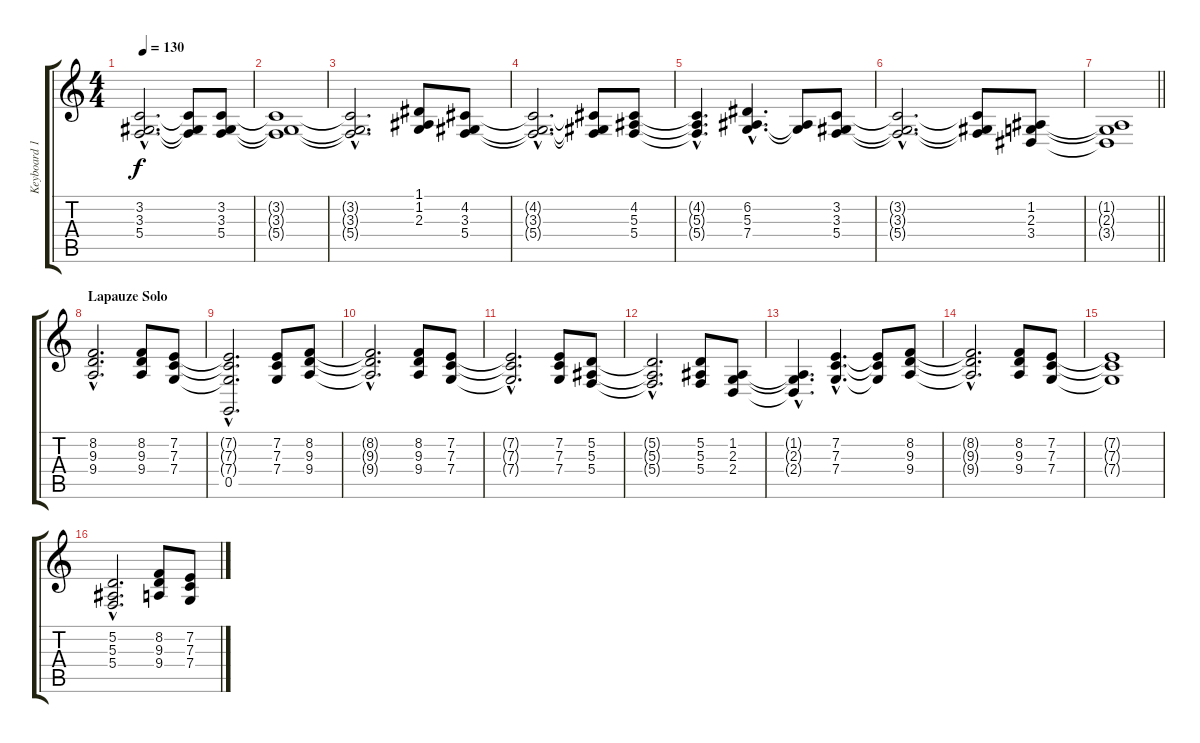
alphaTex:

\track ("Keyboard 1" "Keyboard 1") {instrument harpsichord}
\staff {score tabs}
\tuning (D4 A3 F3 C3 G2 D2) {hide}
\ts (4 4)
\tempo 130
\clef g2
\ks c
(3.2{hac t} 3.3{hac t} 5.4{hac t}).2{d dy f} (3.2{t} 3.3{t} 5.4{t}).8 (3.2 3.3 5.4).8 |
(3.2{t} 3.3{t} 5.4{t}).1 |
(3.2{hac t} 3.3{hac t} 5.4{hac t}).2{d} (1.1 1.2 2.3).8 (4.2 3.3 5.4).8 |
(4.2{hac t} 3.3{hac t} 5.4{hac t}).2{d} (4.2{t} 3.3{t} 5.4{t}).8 (4.2 5.3 5.4).8 |
(4.2{hac t} 5.3{hac t} 5.4{hac t}).4{d} (6.2{hac} 5.3{hac} 7.4{hac}).4{d} (5.3{t} 7.4{t}).8 (3.2 3.3 5.4).8 |
(3.2{hac t} 3.3{hac t} 5.4{hac t}).2{d} (3.2{t} 3.3{t} 5.4{t}).8 (1.2 2.3 3.4).8 |
\barLineRight lightlight
(1.2{t} 2.3{t} 3.4{t}).1 |
\section ("" "Lapauze Solo")
(8.2{hac} 9.3{hac} 9.4{hac}).2{d} (8.2 9.3 9.4).8 (7.2 7.3 7.4).8 |
(7.2{hac t} 7.3{hac t} 7.4{hac t} 0.5{hac}).2{d} (7.2 7.3 7.4).8 (8.2 9.3 9.4).8 |
(8.2{hac t} 9.3{hac t} 9.4{hac t}).2{d} (8.2 9.3 9.4).8 (7.2 7.3 7.4).8 |
(7.2{hac t} 7.3{hac t} 7.4{hac t}).2{d} (7.2 7.3 7.4).8 (5.2 5.3 5.4).8 |
(5.2{hac t} 5.3{hac t} 5.4{hac t}).2{d} (5.2 5.3 5.4).8 (1.2 2.3 2.4).8 |
(1.2{hac t} 2.3{hac t} 2.4{hac t}).4{d} (7.2{hac} 7.3{hac} 7.4{hac}).4{d} (7.2{t} 7.3{t} 7.4{t}).8 (8.2 9.3 9.4).8 |
(8.2{hac t} 9.3{hac t} 9.4{hac t}).2{d} (8.2 9.3 9.4).8 (7.2 7.3 7.4).8 |
(7.2{t} 7.3{t} 7.4{t}).1 |
(5.2{hac} 5.3{hac} 5.4{hac}).2{d} (8.2 9.3 9.4).8 (7.2 7.3 7.4).8
